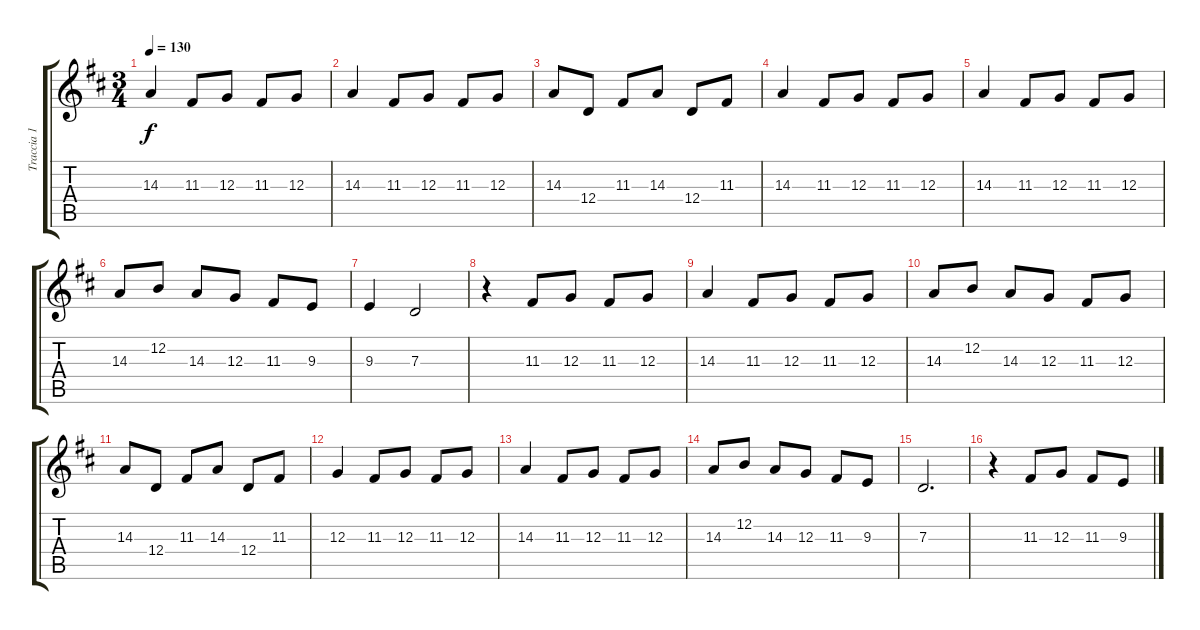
\track ("Traccia 1" "Traccia 1") {instrument acousticgrandpiano}
\staff {score tabs}
\tuning (E4 B3 G3 D3 A2 E2) {hide}
\ts (3 4)
\tempo 130
\clef g2
\ks d
14.3.4{dy f} 11.3.8 12.3.8 11.3.8 12.3.8 |
14.3.4 11.3.8 12.3.8 11.3.8 12.3.8 |
14.3.8 12.4.8 11.3.8 14.3.8 12.4.8 11.3.8 |
14.3.4 11.3.8 12.3.8 11.3.8 12.3.8 |
14.3.4 11.3.8 12.3.8 11.3.8 12.3.8 |
14.3.8 12.2.8 14.3.8 12.3.8 11.3.8 9.3.8 |
9.3.4 7.3.2 |
r.4 11.3.8 12.3.8 11.3.8 12.3.8 |
14.3.4 11.3.8 12.3.8 11.3.8 12.3.8 |
14.3.8 12.2.8 14.3.8 12.3.8 11.3.8 12.3.8 |
14.3.8 12.4.8 11.3.8 14.3.8 12.4.8 11.3.8 |
12.3.4 11.3.8 12.3.8 11.3.8 12.3.8 |
14.3.4 11.3.8 12.3.8 11.3.8 12.3.8 |
14.3.8 12.2.8 14.3.8 12.3.8 11.3.8 9.3.8 |
7.3.2{d} |
r.4 11.3.8 12.3.8 11.3.8 9.3.8
